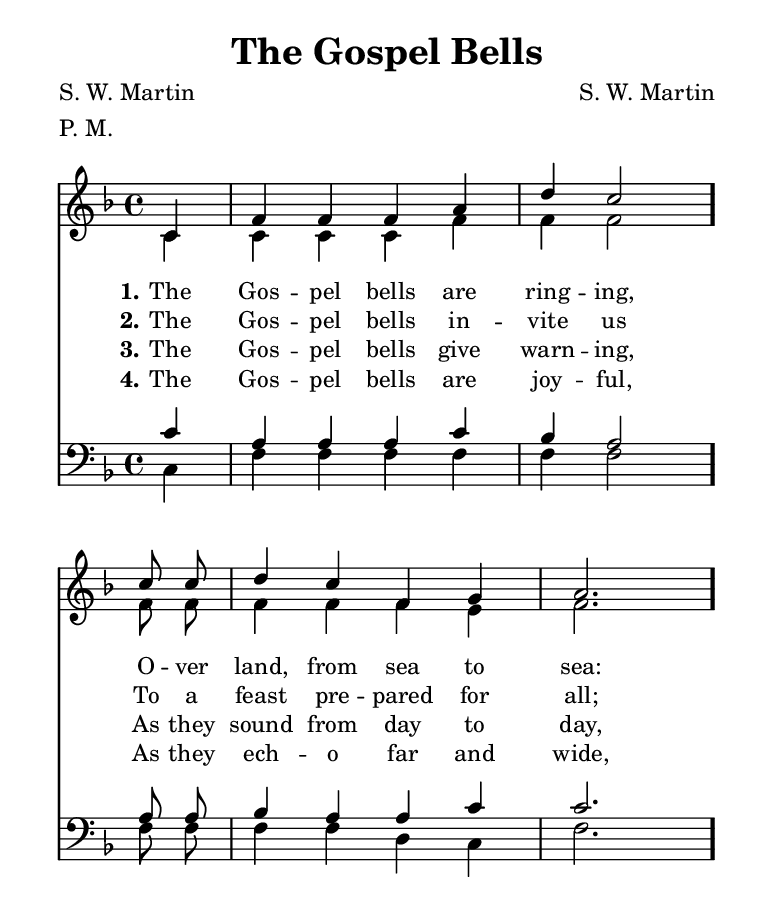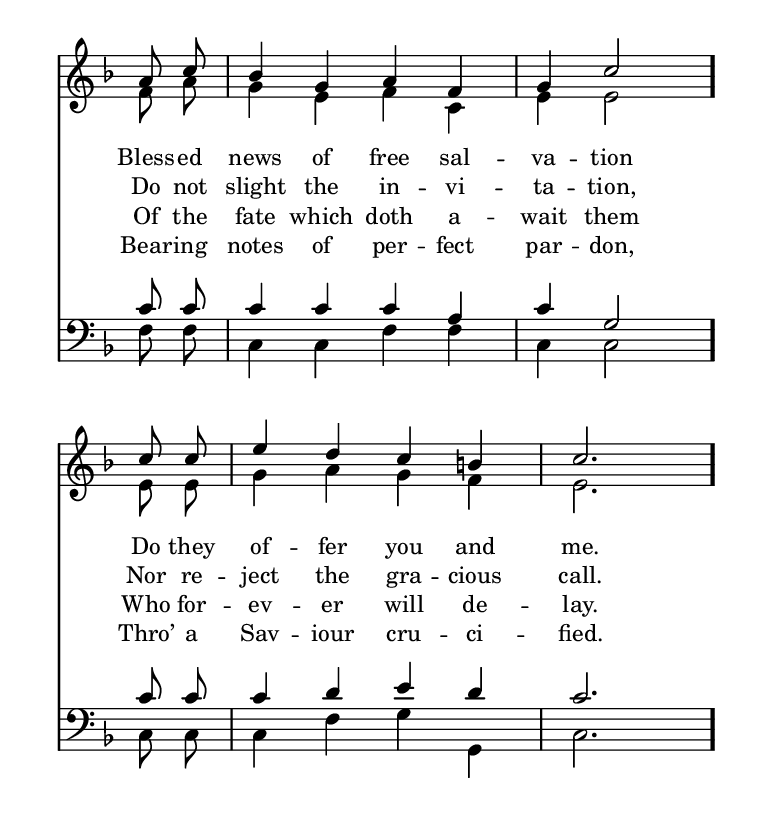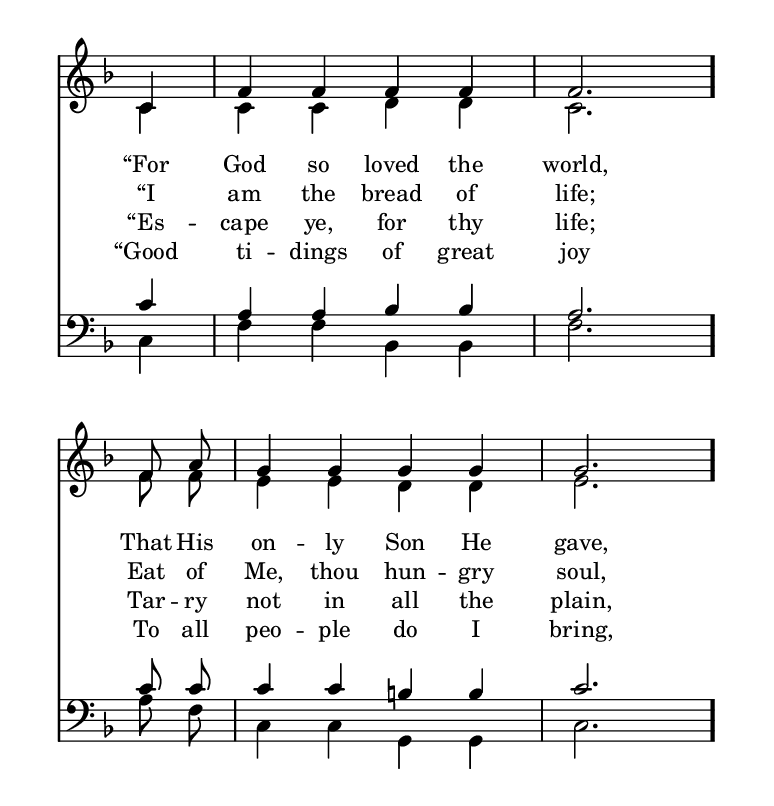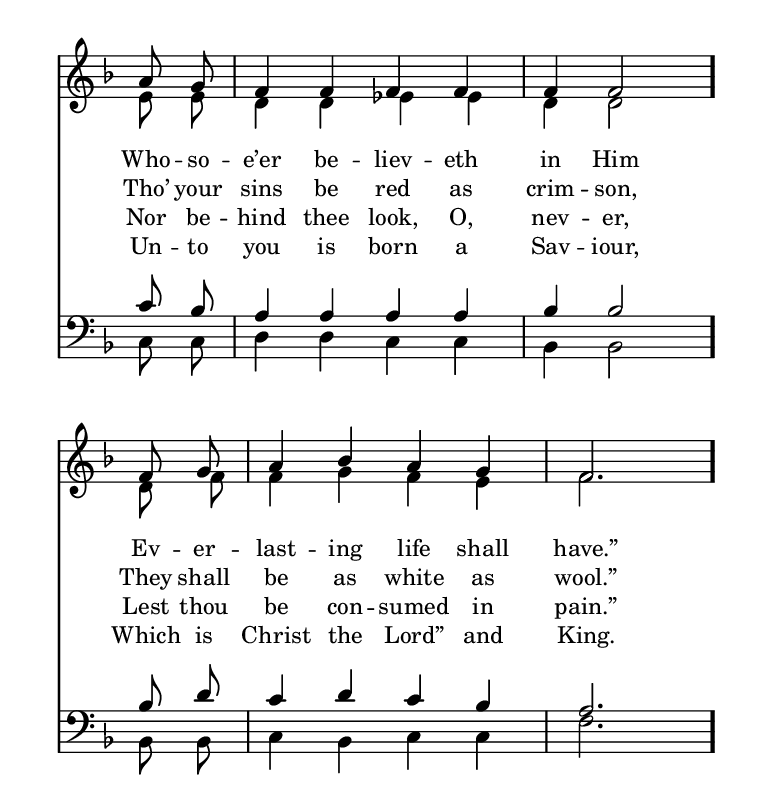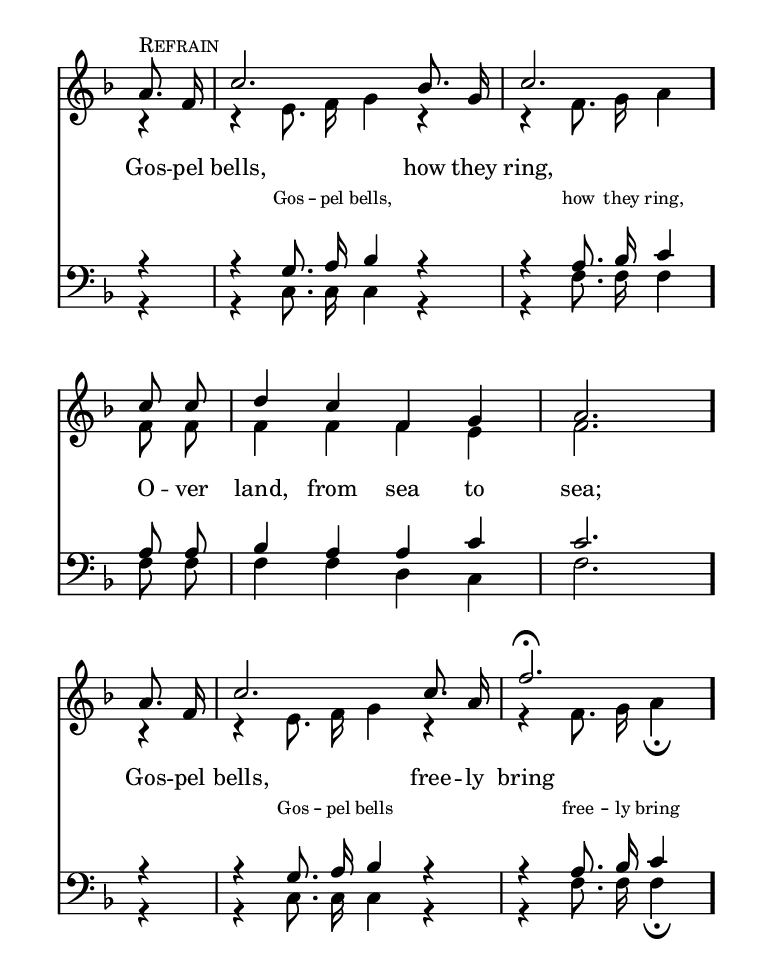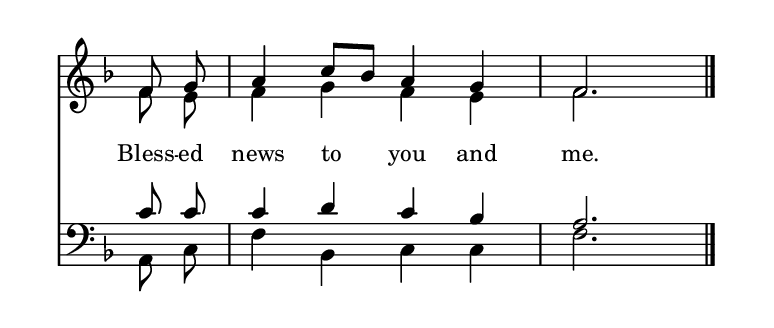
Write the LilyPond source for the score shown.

\include "common/global.ily"
\paper {
  \include "common/paper.ily"
  ragged-bottom = ##t
  ragged-last-bottom = ##t
  %systems-per-page = ##f
  page-count = #(cond (is-eogsized 2) (#t #f))
  system-count = #(cond (is-eogsized 6) (#t #f))
}

\header{
  hymnnumber = "38"
  title = "The Gospel Bells"
  tunename = ""
  meter = "P. M."
  poet = "S. W. Martin" % XXX just S.W.M. in the original
  composer = "S. W. Martin"
  %copyright = ""
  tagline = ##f
}

% for fermata in MIDI
ta = { \tempo 4=110 }
tb = { \tempo 4=55  }

patternAA = { \ta c4    | c4 c4      c4 c4 | c4 c2 }
patternAB = { \ta c8 c8 | c4 c4      c4 c4 | c4 c2 }
patternBA = { \ta c8 c8 | c4 c4      c4 c4 | c2.   }
patternBB = { \ta c4    | c4 c4      c4 c4 | c2.   }
patternBC = { \ta c8 c8 | c4 c8[ c8] c4 c4 | c2.   }
patternCA = { \ta c8. c16 | c2. c8. c16 | c2. }
patternCB = { \ta c8. c16 | c2. c8. c16 | c2. \fermata }
patternCC = { \ta c4 | c4 c8. c16 c4 c4 | c4 c8. c16 c4 }
patternCD = { \ta c4 | c4 c8. c16 c4 c4 | c4 c8. c16 \tb c4 \fermata } % \tb here affects CC as well
patternCE = { \ta c4 | c4 c8. c16 c4 c4 | c4 c8. c16 \tb c4          }

global = {
  \include "common/overrides.ily"
  \override Staff.TimeSignature.style = #'()
  \time 4/4
  \override Score.MetronomeMark.transparent = ##t % hide all fermata changes too
  \ta
  \key f \major
  \partial 4
  \autoBeamOff
}

notesSoprano = {
\global
\relative c' {

  \changePitch \patternAA { c    | f f f a     | d c }
  \changePitch \patternBA { c c  | d c f, g    | a   }
  \changePitch \patternAB { a c  | bes g a f   | g c }
  \changePitch \patternBA { c c  | e d c b     | c   }

  \changePitch \patternBB { c,   | f f f f     | f   }
  \changePitch \patternBA { f a  | g g g g     | g   }
  \changePitch \patternAB { a g  | f f f f     | f f }
  \changePitch \patternBA { f g  | a bes a g   | f   } \pageBreak

  << s^\markup { \small \caps "Refrain" }
  \changePitch \patternCA { a f  | c' bes g    | c   } >>
  \changePitch \patternBA { c c  | d c f, g    | a   }
  \changePitch \patternCB { a f  | c' c a      | f'  }
  \changePitch \patternBC { f, g | a c bes a g | f   }

  \bar "|."

}
}

notesAlto = {
\global
\relative e' {

  \changePitch \patternAA { c   | c c c f     | f f   }
  \changePitch \patternBA { f f | f f f e     | f     }
  \changePitch \patternAB { f a | g e f c     | e e   }
  \changePitch \patternBA { e e | g a g f     | e     }

  \changePitch \patternBB { c   | c c d d     | c     }
  \changePitch \patternBA { f f | e e d d     | e     }
  \changePitch \patternAB { e e | d d ees ees | d d   }
  \changePitch \patternBA { d f | f g f e     | f     }

  \changePitch \patternCC { r   | r e f g r   | r f g a }
  \changePitch \patternBA { f f | f f f e     | f     }
  \changePitch \patternCD { r   | r e f g r   | r f g a }
  \changePitch \patternBA { f e | f g f e     | f     }

}
}

notesTenor = {
\global
\relative a {

  \changePitch \patternAA { c | a a a c | bes a }
  \changePitch \patternBA { a a | bes a a c | c }
  \changePitch \patternAB { c c | c c c a | c g }
  \changePitch \patternBA { c c | c d e d | c }

  \changePitch \patternBB { c | a a bes bes | a }
  \changePitch \patternBA { c c | c c b b | c }
  \changePitch \patternAB { c bes | a a a a | bes bes }
  \changePitch \patternBA { bes d | c d c bes | a }

  \changePitch \patternCC { r   | r g a bes r | r a bes c }
  \changePitch \patternBA { a a | bes a a c   | c }
  \changePitch \patternCE { r   | r g a bes r | r a bes c }
  \changePitch \patternBA { c c | c d c bes   | a }

}
}

notesBass = {
\global
\relative f {

  \changePitch \patternAA { c | f f f f | f f }
  \changePitch \patternBA { f f | f f d c | f }
  \changePitch \patternAB { f f | c c f f | c c }
  \changePitch \patternBA { c c | c f g g, | c }

  \changePitch \patternBB { c | f f bes, bes | f' }
  \changePitch \patternBA { a f | c c g g | c }
  \changePitch \patternAB { c c | d d c c | bes bes }
  \changePitch \patternBA { bes bes | c bes c c | f }

  \changePitch \patternCC { r    | r c c c r  | r f f f }
  \changePitch \patternBA { f f  | f f d c    | f }
  \changePitch \patternCD { r    | r c c c r  | r f f f }
  \changePitch \patternBA { a, c | f bes, c c | f }

}
}

RefrainA = \lyricmode {

%\repeat unfold 57 { \skip 4 }
Gos -- pel bells, how they ring, \bar "."
O -- ver land, from sea to sea; \bar "." \break
Gos -- pel bells, free -- ly bring \bar "."
Bless -- ed news to you and me. \bar "." \break

}

RefrainBottomClef = \lyricmode {

\override LyricText.font-size = #-2
\repeat unfold 57 { \skip 4 }
Gos -- pel bells,
how they ring,
\repeat unfold 7 { \skip 8 }
Gos -- pel bells
free -- ly bring

}

wordsA = \lyricmode {
\set stanza = "1."

The Gos -- pel bells are ring -- ing, \bar "."
O -- ver land, from sea to sea: \bar "." \break
Bless -- ed news of free sal -- va -- tion \bar "."
Do they of -- fer you and me. \bar "." \break
“For God so loved the world, \bar "."
That His on -- ly Son He gave, \bar "." \break
Who -- so -- e’er be -- liev -- eth in Him \bar "."
Ev -- er -- last -- ing life shall have.” \bar "." \break

}

wordsB = \lyricmode {
\set stanza = "2."

The Gos -- pel bells in -- vite us
To a feast pre -- pared for all;
Do not slight the in -- vi -- ta -- tion,
Nor re -- ject the gra -- cious call.
“I am the bread of life;
Eat of Me, thou hun -- gry soul,
Tho’ your sins be red as crim -- son,
They shall be as white as wool.”

\RefrainA

}

wordsC = \lyricmode {
\set stanza = "3."

The Gos -- pel bells give warn -- ing,
As they sound from day to day,
Of the fate which doth a -- wait them
Who for -- ev -- er will de -- lay.
“Es -- cape ye, for thy life; 
Tar -- ry not in all the plain,
Nor be -- hind thee look, O, nev -- er,
Lest thou be con -- sumed in pain.”

}

wordsD = \lyricmode {
\set stanza = "4."

The Gos -- pel bells are joy -- ful,
As they ech -- o far and wide,
Bear -- ing notes of per -- fect par -- don,
Thro’ a Sav -- iour cru -- ci -- fied.
“Good ti -- dings of great joy
To all peo -- ple do I bring,
Un -- to you is born a Sav -- iour,
Which is Christ the Lord” and King.

}

\score {
  \context ChoirStaff <<
    \context Staff = upper <<
      \set ChoirStaff.systemStartDelimiter = #'SystemStartBar
      \context Voice  = sopranos { \voiceOne << \notesSoprano >> }
      \context Voice  = altos { \voiceTwo << \notesAlto >> }
      \context Lyrics = one   \lyricsto sopranos \wordsA
      \context Lyrics = two   \lyricsto sopranos \wordsB
      \context Lyrics = three \lyricsto sopranos \wordsC
      \context Lyrics = four  \lyricsto sopranos \wordsD
      %\context Lyrics = five  \lyricsto sopranos \wordsE
    >>
    \context Staff = men <<
      \clef bass
      \context Voice  = tenors { \voiceOne << \notesTenor >> }
      \context Voice  = basses { \voiceTwo << \notesBass >> }
    >>
	\new Lyrics \with { alignAboveContext = men } \lyricsto tenors \RefrainBottomClef
  >>
  \layout {
    \include "common/layout.ily"
  }
  \midi{
    \include "common/midi.ily"
  }
}

%\markup { \fill-line { \column {
%  \line{ \bold 5 \column { \wordsE } } \combine \null \vspace #0.4
%  \line{ \bold 6 \column { \wordsF } } \combine \null \vspace #0.4
%  \line{ \bold 7 \column { \wordsG } } \combine \null \vspace #0.4
%  \line{ \bold 8 \column { \wordsH } } \combine \null \vspace #0.4
%} } }

\version "2.18.0"  % necessary for upgrading to future LilyPond versions.

% vi:set et ts=2 sw=2 ai nocindent syntax=lilypond:
